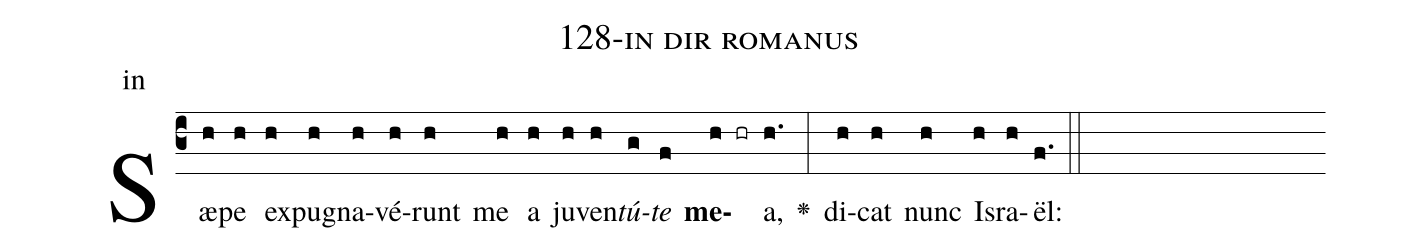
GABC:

name: 128-in dir romanus;
annotation: in;
%%
(c3)Sæ(h)pe(h) ex(h)pu(h)gna(h)vé(h)runt(h) me(h) a(h) ju(h)ven(h)<i>tú</i>(g)<i>te</i>(f) <b>me</b>(h hr)a,(h.) <v>\greheightstar</v>(:) di(h)cat(h) nunc(h) Is(h)ra(h)ël:(f.) (::)


%E(h) u(h) o(h) u(h) a(h) e.(f.) (::)
